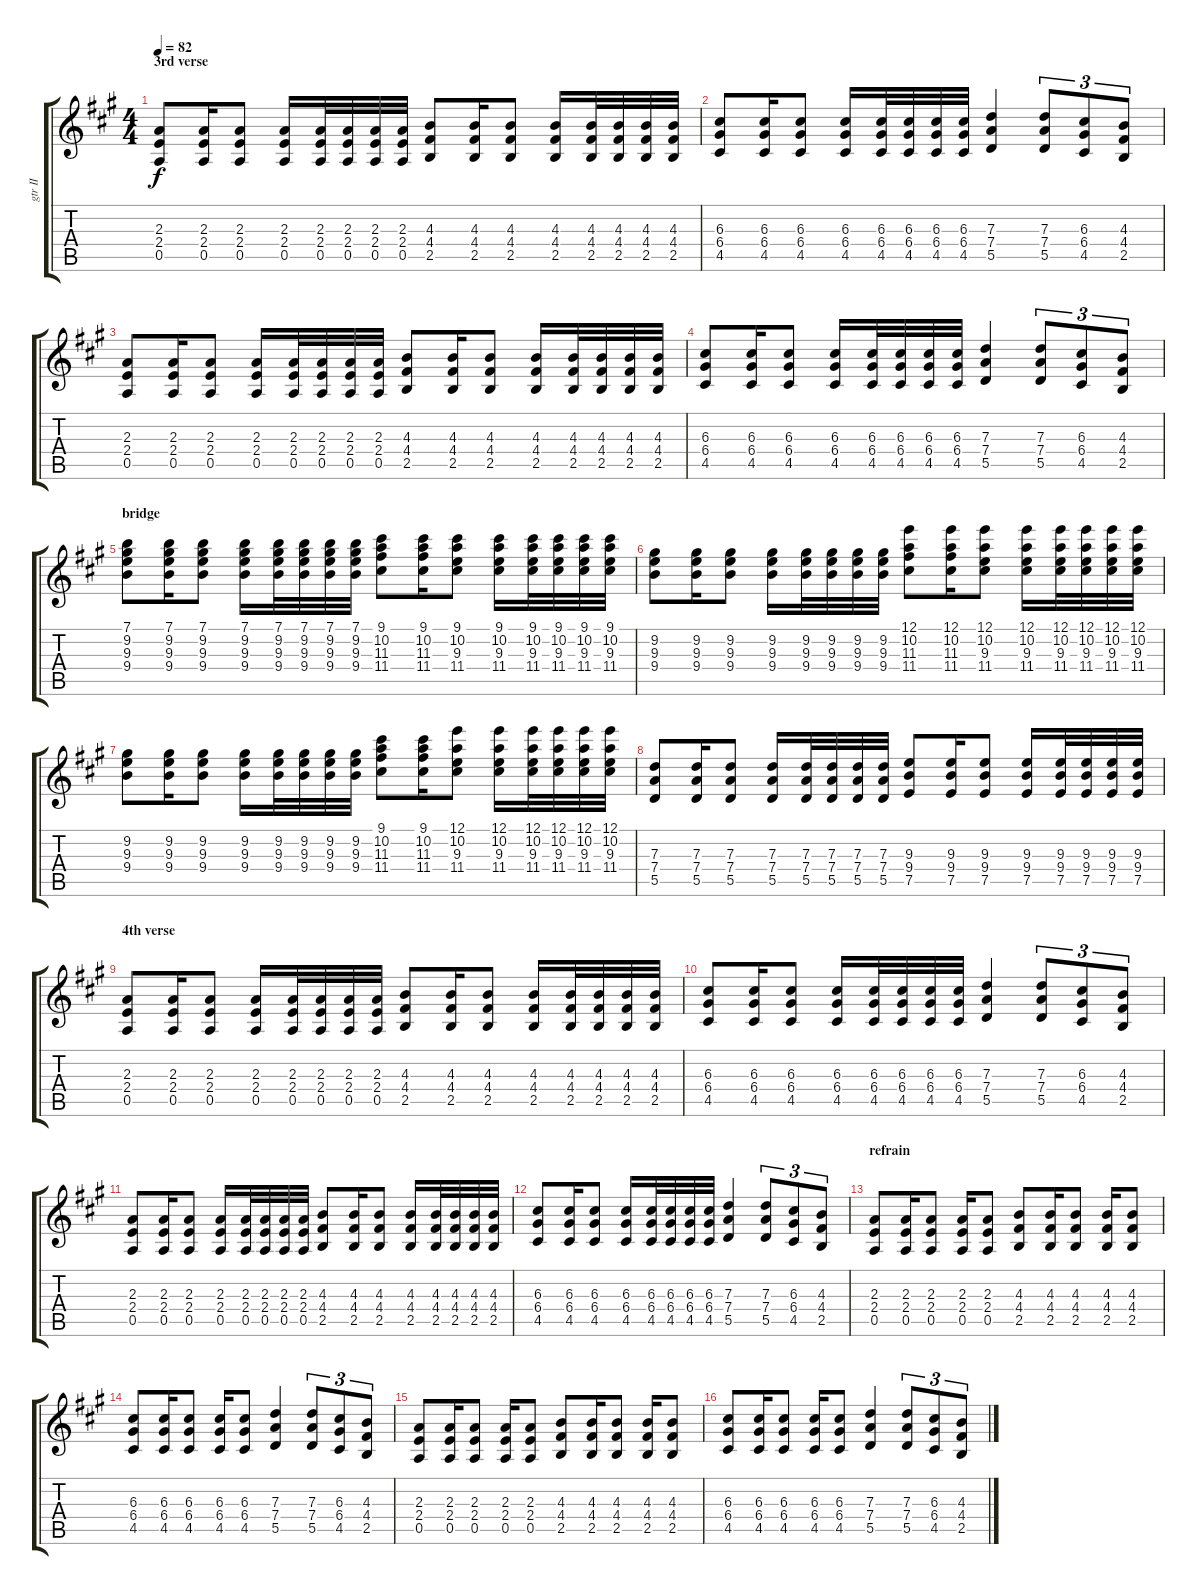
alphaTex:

\track ("gtr II" "gtr II") {instrument acousticguitarsteel}
\staff {score tabs}
\tuning (E4 B3 G3 D3 A2 E2) {hide}
\ts (4 4)
\section ("" "3rd verse")
\tempo 82
\clef g2
\ks a
(2.3 2.4 0.5).8{dy f} (2.3 2.4 0.5).16 (2.3 2.4 0.5).8 (2.3 2.4 0.5).16 (2.3 2.4 0.5).32 (2.3 2.4 0.5).32 (2.3 2.4 0.5).32 (2.3 2.4 0.5).32 (4.3 4.4 2.5).8 (4.3 4.4 2.5).16 (4.3 4.4 2.5).8 (4.3 4.4 2.5).16 (4.3 4.4 2.5).32 (4.3 4.4 2.5).32 (4.3 4.4 2.5).32 (4.3 4.4 2.5).32 |
(6.3 6.4 4.5).8 (6.3 6.4 4.5).16 (6.3 6.4 4.5).8 (6.3 6.4 4.5).16 (6.3 6.4 4.5).32 (6.3 6.4 4.5).32 (6.3 6.4 4.5).32 (6.3 6.4 4.5).32 (7.3 7.4 5.5).4 (7.3 7.4 5.5).8{tu (3 2)} (6.3 6.4 4.5).8{tu (3 2)} (4.3 4.4 2.5).8{tu (3 2)} |
(2.3 2.4 0.5).8 (2.3 2.4 0.5).16 (2.3 2.4 0.5).8 (2.3 2.4 0.5).16 (2.3 2.4 0.5).32 (2.3 2.4 0.5).32 (2.3 2.4 0.5).32 (2.3 2.4 0.5).32 (4.3 4.4 2.5).8 (4.3 4.4 2.5).16 (4.3 4.4 2.5).8 (4.3 4.4 2.5).16 (4.3 4.4 2.5).32 (4.3 4.4 2.5).32 (4.3 4.4 2.5).32 (4.3 4.4 2.5).32 |
(6.3 6.4 4.5).8 (6.3 6.4 4.5).16 (6.3 6.4 4.5).8 (6.3 6.4 4.5).16 (6.3 6.4 4.5).32 (6.3 6.4 4.5).32 (6.3 6.4 4.5).32 (6.3 6.4 4.5).32 (7.3 7.4 5.5).4 (7.3 7.4 5.5).8{tu (3 2)} (6.3 6.4 4.5).8{tu (3 2)} (4.3 4.4 2.5).8{tu (3 2)} |
\section ("" "bridge")
(7.1 9.2 9.3 9.4).8 (7.1 9.2 9.3 9.4).16 (7.1 9.2 9.3 9.4).8 (7.1 9.2 9.3 9.4).16 (7.1 9.2 9.3 9.4).32 (7.1 9.2 9.3 9.4).32 (7.1 9.2 9.3 9.4).32 (7.1 9.2 9.3 9.4).32 (9.1 10.2 11.3 11.4).8 (9.1 10.2 11.3 11.4).16 (9.1 10.2 9.3 11.4).8 (9.1 10.2 9.3 11.4).16 (9.1 10.2 9.3 11.4).32 (9.1 10.2 9.3 11.4).32 (9.1 10.2 9.3 11.4).32 (9.1 10.2 9.3 11.4).32 |
(9.2 9.3 9.4).8 (9.2 9.3 9.4).16 (9.2 9.3 9.4).8 (9.2 9.3 9.4).16 (9.2 9.3 9.4).32 (9.2 9.3 9.4).32 (9.2 9.3 9.4).32 (9.2 9.3 9.4).32 (12.1 10.2 11.3 11.4).8 (12.1 10.2 11.3 11.4).16 (12.1 10.2 9.3 11.4).8 (12.1 10.2 9.3 11.4).16 (12.1 10.2 9.3 11.4).32 (12.1 10.2 9.3 11.4).32 (12.1 10.2 9.3 11.4).32 (12.1 10.2 9.3 11.4).32 |
(9.2 9.3 9.4).8 (9.2 9.3 9.4).16 (9.2 9.3 9.4).8 (9.2 9.3 9.4).16 (9.2 9.3 9.4).32 (9.2 9.3 9.4).32 (9.2 9.3 9.4).32 (9.2 9.3 9.4).32 (9.1 10.2 11.3 11.4).8 (9.1 10.2 11.3 11.4).16 (12.1 10.2 9.3 11.4).8 (12.1 10.2 9.3 11.4).16 (12.1 10.2 9.3 11.4).32 (12.1 10.2 9.3 11.4).32 (12.1 10.2 9.3 11.4).32 (12.1 10.2 9.3 11.4).32 |
(7.3 7.4 5.5).8 (7.3 7.4 5.5).16 (7.3 7.4 5.5).8 (7.3 7.4 5.5).16 (7.3 7.4 5.5).32 (7.3 7.4 5.5).32 (7.3 7.4 5.5).32 (7.3 7.4 5.5).32 (9.3 9.4 7.5).8 (9.3 9.4 7.5).16 (9.3 9.4 7.5).8 (9.3 9.4 7.5).16 (9.3 9.4 7.5).32 (9.3 9.4 7.5).32 (9.3 9.4 7.5).32 (9.3 9.4 7.5).32 |
\section ("" "4th verse")
(2.3 2.4 0.5).8 (2.3 2.4 0.5).16 (2.3 2.4 0.5).8 (2.3 2.4 0.5).16 (2.3 2.4 0.5).32 (2.3 2.4 0.5).32 (2.3 2.4 0.5).32 (2.3 2.4 0.5).32 (4.3 4.4 2.5).8 (4.3 4.4 2.5).16 (4.3 4.4 2.5).8 (4.3 4.4 2.5).16 (4.3 4.4 2.5).32 (4.3 4.4 2.5).32 (4.3 4.4 2.5).32 (4.3 4.4 2.5).32 |
(6.3 6.4 4.5).8 (6.3 6.4 4.5).16 (6.3 6.4 4.5).8 (6.3 6.4 4.5).16 (6.3 6.4 4.5).32 (6.3 6.4 4.5).32 (6.3 6.4 4.5).32 (6.3 6.4 4.5).32 (7.3 7.4 5.5).4 (7.3 7.4 5.5).8{tu (3 2)} (6.3 6.4 4.5).8{tu (3 2)} (4.3 4.4 2.5).8{tu (3 2)} |
(2.3 2.4 0.5).8 (2.3 2.4 0.5).16 (2.3 2.4 0.5).8 (2.3 2.4 0.5).16 (2.3 2.4 0.5).32 (2.3 2.4 0.5).32 (2.3 2.4 0.5).32 (2.3 2.4 0.5).32 (4.3 4.4 2.5).8 (4.3 4.4 2.5).16 (4.3 4.4 2.5).8 (4.3 4.4 2.5).16 (4.3 4.4 2.5).32 (4.3 4.4 2.5).32 (4.3 4.4 2.5).32 (4.3 4.4 2.5).32 |
(6.3 6.4 4.5).8 (6.3 6.4 4.5).16 (6.3 6.4 4.5).8 (6.3 6.4 4.5).16 (6.3 6.4 4.5).32 (6.3 6.4 4.5).32 (6.3 6.4 4.5).32 (6.3 6.4 4.5).32 (7.3 7.4 5.5).4 (7.3 7.4 5.5).8{tu (3 2)} (6.3 6.4 4.5).8{tu (3 2)} (4.3 4.4 2.5).8{tu (3 2)} |
\section ("" "refrain")
(2.3 2.4 0.5).8 (2.3 2.4 0.5).16 (2.3 2.4 0.5).8 (2.3 2.4 0.5).16 (2.3 2.4 0.5).8 (4.3 4.4 2.5).8 (4.3 4.4 2.5).16 (4.3 4.4 2.5).8 (4.3 4.4 2.5).16 (4.3 4.4 2.5).8 |
(6.3 6.4 4.5).8 (6.3 6.4 4.5).16 (6.3 6.4 4.5).8 (6.3 6.4 4.5).16 (6.3 6.4 4.5).8 (7.3 7.4 5.5).4 (7.3 7.4 5.5).8{tu (3 2)} (6.3 6.4 4.5).8{tu (3 2)} (4.3 4.4 2.5).8{tu (3 2)} |
(2.3 2.4 0.5).8 (2.3 2.4 0.5).16 (2.3 2.4 0.5).8 (2.3 2.4 0.5).16 (2.3 2.4 0.5).8 (4.3 4.4 2.5).8 (4.3 4.4 2.5).16 (4.3 4.4 2.5).8 (4.3 4.4 2.5).16 (4.3 4.4 2.5).8 |
(6.3 6.4 4.5).8 (6.3 6.4 4.5).16 (6.3 6.4 4.5).8 (6.3 6.4 4.5).16 (6.3 6.4 4.5).8 (7.3 7.4 5.5).4 (7.3 7.4 5.5).8{tu (3 2)} (6.3 6.4 4.5).8{tu (3 2)} (4.3 4.4 2.5).8{tu (3 2)}
